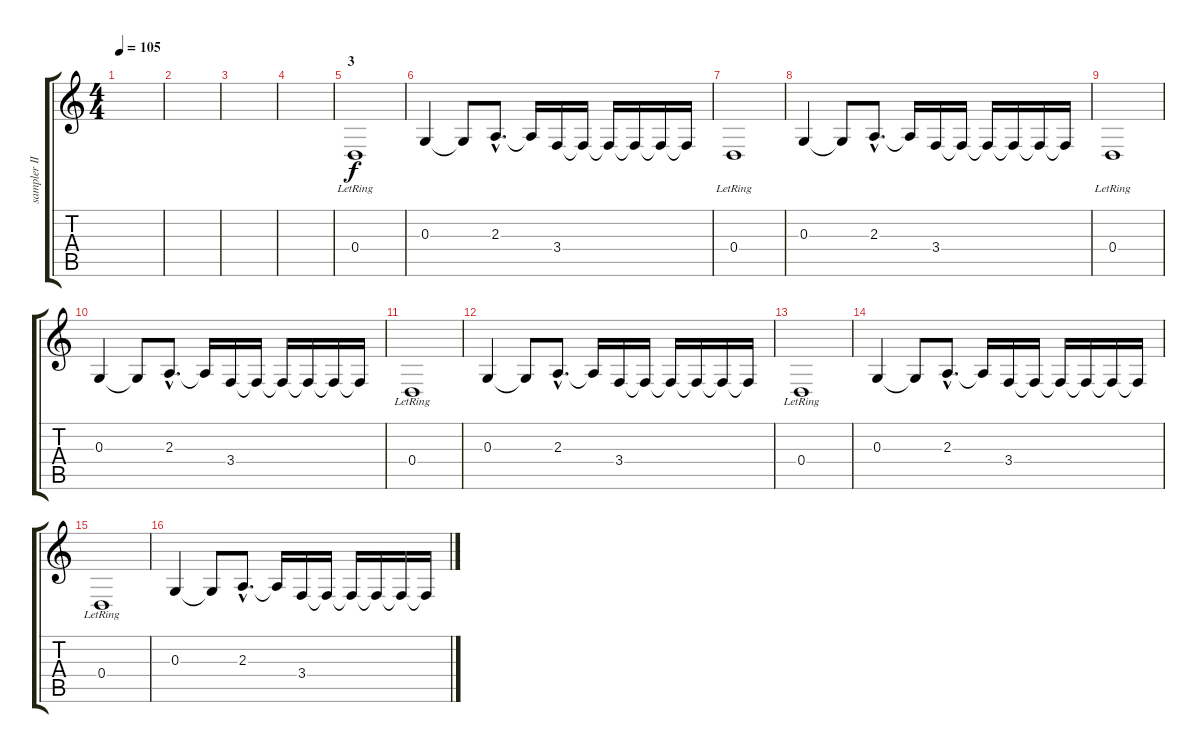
\track ("sampler II" "sampler II") {instrument recorder}
\staff {score tabs}
\tuning (E4 B3 G3 D3 A2 E2) {hide}
\ts (4 4)
\tempo 105
\clef g2
\ks c
|
|
|
|
\section ("" "3")
0.4{lr}.1 |
0.3.4 0.3{t}.8 2.3{hac}.8{d} 2.3{t}.16 3.4.16 3.4{t}.16 3.4{t}.16 3.4{t}.16 3.4{t}.16 3.4{t}.16 |
0.4{lr}.1 |
0.3.4 0.3{t}.8 2.3{hac}.8{d} 2.3{t}.16 3.4.16 3.4{t}.16 3.4{t}.16 3.4{t}.16 3.4{t}.16 3.4{t}.16 |
0.4{lr}.1 |
0.3.4 0.3{t}.8 2.3{hac}.8{d} 2.3{t}.16 3.4.16 3.4{t}.16 3.4{t}.16 3.4{t}.16 3.4{t}.16 3.4{t}.16 |
0.4{lr}.1 |
0.3.4 0.3{t}.8 2.3{hac}.8{d} 2.3{t}.16 3.4.16 3.4{t}.16 3.4{t}.16 3.4{t}.16 3.4{t}.16 3.4{t}.16 |
0.4{lr}.1 |
0.3.4 0.3{t}.8 2.3{hac}.8{d} 2.3{t}.16 3.4.16 3.4{t}.16 3.4{t}.16 3.4{t}.16 3.4{t}.16 3.4{t}.16 |
0.4{lr}.1 |
0.3.4 0.3{t}.8 2.3{hac}.8{d} 2.3{t}.16 3.4.16 3.4{t}.16 3.4{t}.16 3.4{t}.16 3.4{t}.16 3.4{t}.16
